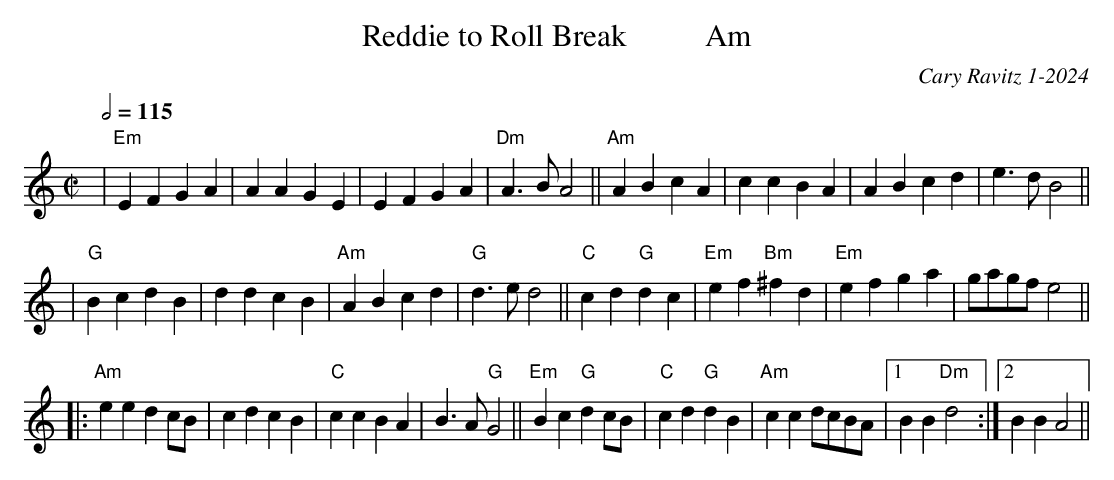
X:1
T: Reddie to Roll Break          Am
C: Cary Ravitz 1-2024
M: C|
L: 1/8
Q: 1/2=115
K: Am
| "Em"E2 F2 G2 A2 | A2 A2 G2 E2 | E2 F2 G2 A2 | "Dm"A3 B A4|| "Am"A2 B2 c2 A2 | c2 c2 B2 A2 | A2 B2 c2 d2 | e3d B4 ||
| "G"B2 c2 d2 B2 | d2 d2 c2B2 |"Am"A2 B2 c2d2 | "G"d3 e d4 || "C"c2 d2 "G"d2 c2 | "Em"e2 f2 "Bm"^f2 d2 | "Em"e2 f2 g2 a2 | gagf e4 ||
|: "Am"e2 e2 d2 cB | c2 d2 c2 B2| "C"c2 c2 B2A2 | B3 A "G"G4 || "Em"B2c2 "G"d2 cB | "C"c2d2 "G"d2B2 | "Am"c2 c2 dcBA | [1 B2 B2 "Dm"d4 :| [2 B2B2 A4 ||
